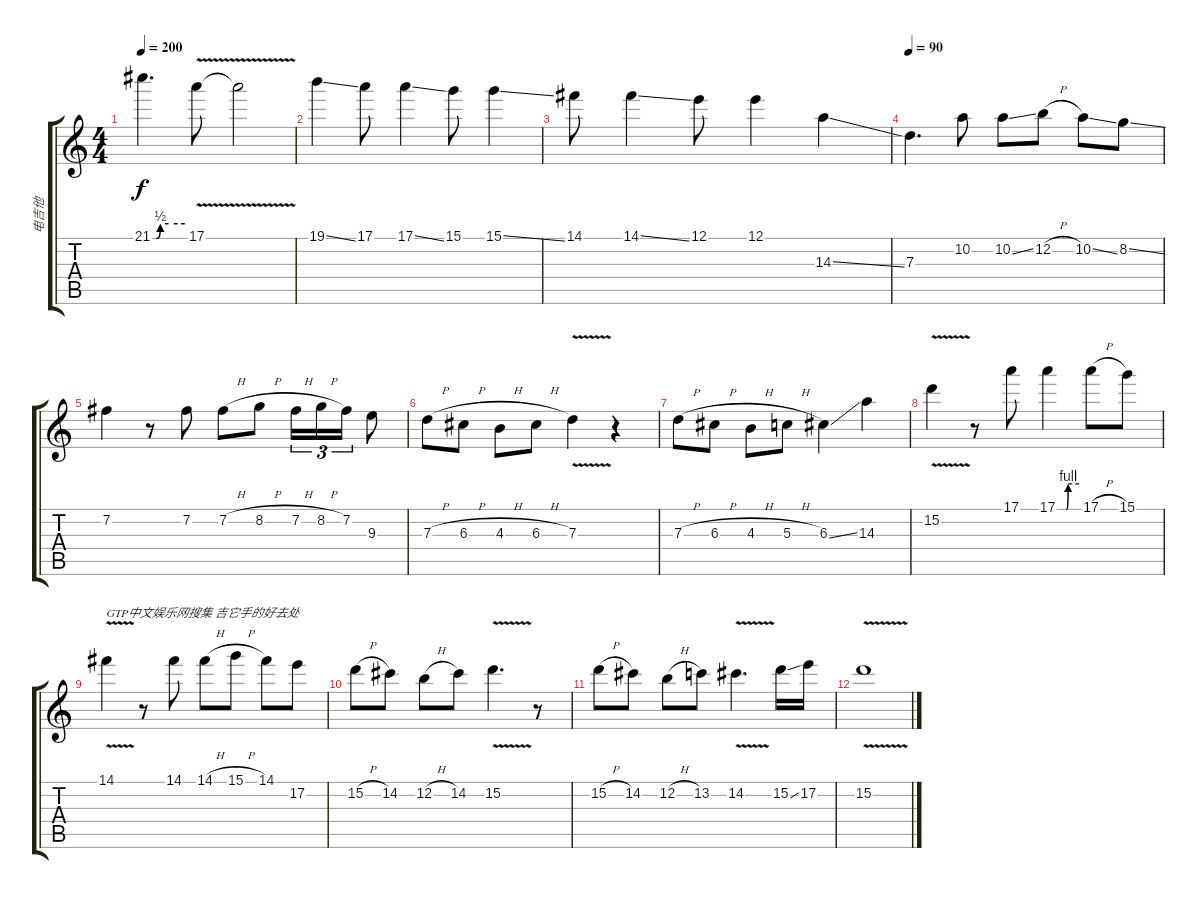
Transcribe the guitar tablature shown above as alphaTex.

\track ("电吉他" "电吉他") {instrument distortionguitar}
\staff {score tabs}
\tuning (E4 B3 G3 D3 A2 E2) {hide}
\ts (4 4)
\tempo 200
\clef g2
\ks c
21.1{be (custom 0 0 8 0 15 2 30 2 60 2)}.4{d dy f} 17.1{v}.8 17.1{t}.2 |
19.1{ss}.4 17.1.8 17.1{ss}.4 15.1.8 15.1{ss}.4 |
14.1.8 14.1{ss}.4 12.1.8 12.1.4 14.3{ss}.4 |
\tempo 90
7.3.4{d} 10.2.8 10.2{ss}.8 12.2{h}.8 10.2{ss}.8 8.2{ss}.8 |
7.2.4 r.8 7.2.8 7.2{h}.8 8.2{h}.8 7.2{h}.16{tu (3 2)} 8.2{h}.16{tu (3 2)} 7.2.16{tu (3 2)} 9.3.8 |
7.3{h}.8 6.3{h}.8 4.3{h}.8 6.3{h}.8 7.3{v}.4 r.4 |
7.3{h}.8 6.3{h}.8 4.3{h}.8 5.3{h}.8 6.3{ss}.4 14.3.4 |
15.2{v}.4 r.8 17.1.8 17.1{be (custom 0 0 25 0 30 4 60 4)}.4 17.1{h}.8 15.1.8 |
14.1{v}.4{txt "GTP中文娱乐网搜集 吉它手的好去处"} r.8 14.1.8 14.1{h}.8 15.1{h}.8 14.1.8 17.2.8 |
15.2{h}.8 14.2.8 12.2{h}.8 14.2.8 15.2{v}.4{d} r.8 |
15.2{h}.8 14.2.8 12.2{h}.8 13.2.8 14.2{v}.4{d} 15.2{ss}.16 17.2.16 |
15.2{v}.1
